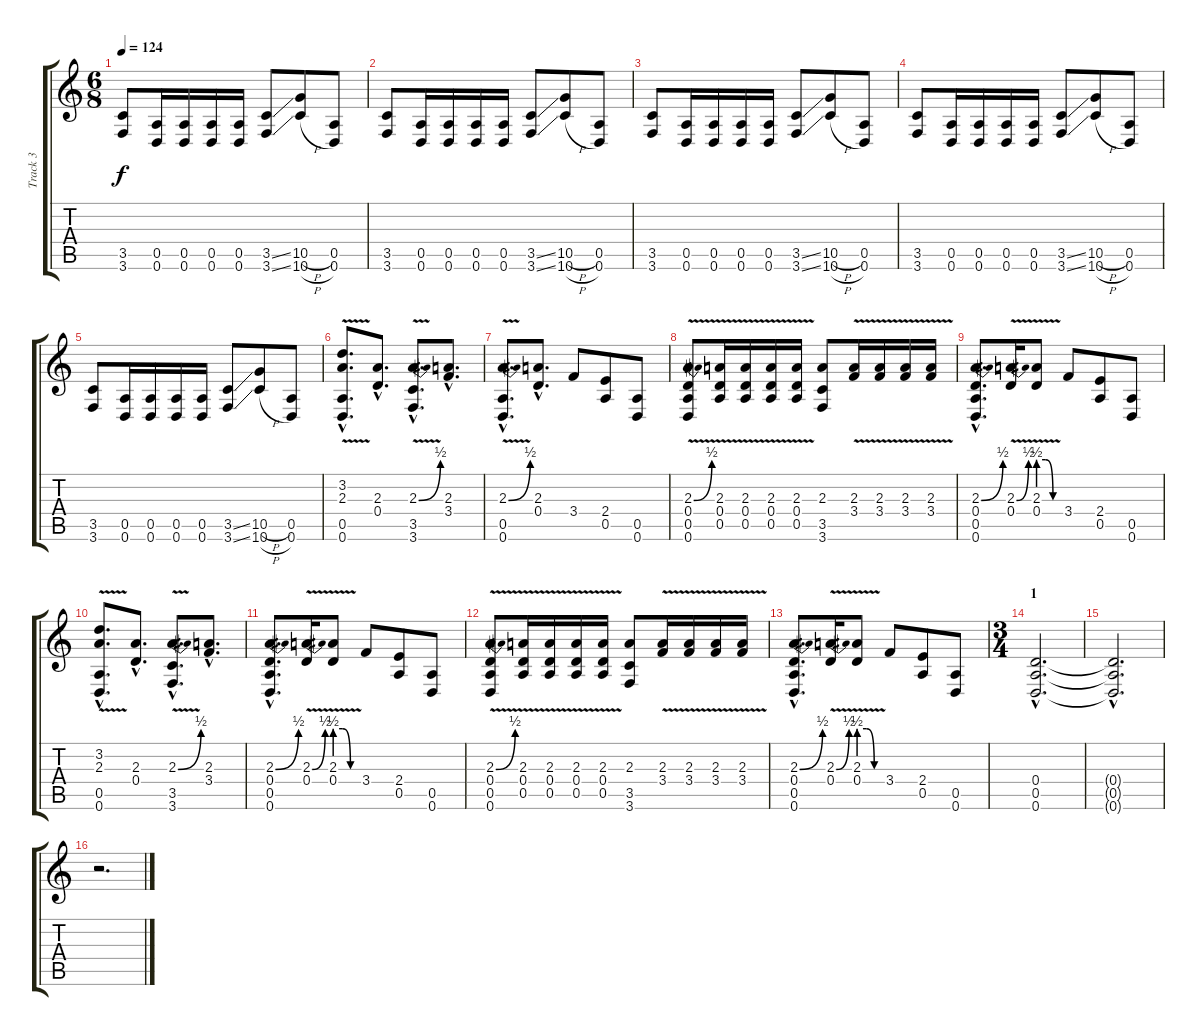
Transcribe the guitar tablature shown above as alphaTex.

\track ("Track 3" "Track 3") {instrument distortionguitar}
\staff {score tabs}
\tuning (E4 B3 G3 D3 A2 D2) {hide}
\ts (6 8)
\tempo 124
\clef g2
\ks c
(3.5 3.6).8{dy f} (0.5 0.6).16 (0.5 0.6).16 (0.5 0.6).16 (0.5 0.6).16 (3.5{ss} 3.6{ss}).8 (10.5{h} 10.6{h}).8 (0.5 0.6).8 |
(3.5 3.6).8 (0.5 0.6).16 (0.5 0.6).16 (0.5 0.6).16 (0.5 0.6).16 (3.5{ss} 3.6{ss}).8 (10.5{h} 10.6{h}).8 (0.5 0.6).8 |
(3.5 3.6).8 (0.5 0.6).16 (0.5 0.6).16 (0.5 0.6).16 (0.5 0.6).16 (3.5{ss} 3.6{ss}).8 (10.5{h} 10.6{h}).8 (0.5 0.6).8 |
(3.5 3.6).8 (0.5 0.6).16 (0.5 0.6).16 (0.5 0.6).16 (0.5 0.6).16 (3.5{ss} 3.6{ss}).8 (10.5{h} 10.6{h}).8 (0.5 0.6).8 |
(3.5 3.6).8 (0.5 0.6).16 (0.5 0.6).16 (0.5 0.6).16 (0.5 0.6).16 (3.5{ss} 3.6{ss}).8 (10.5{h} 10.6{h}).8 (0.5 0.6).8 |
(3.2{hac} 2.3{v hac} 0.5{hac} 0.6{hac}).8{d} (2.3{hac} 0.4{hac}).8{d} (2.3{be (bend 0 0 60 2) v hac} 3.5{hac} 3.6{hac}).8{d} (2.3{hac} 3.4{hac}).8{d} |
(2.3{be (bend 0 0 60 2) v hac} 0.5{hac} 0.6{hac}).8{d} (2.3{hac} 0.4{hac}).8{d} 3.4.8 (2.4 0.5).8 (0.5 0.6).8 |
(2.3{be (bend 0 0 60 2) v} 0.4 0.5 0.6).8 (2.3{v} 0.4 0.5).16 (2.3{v} 0.4 0.5).16 (2.3{v} 0.4 0.5).16 (2.3{v} 0.4 0.5).16 (2.3 3.5 3.6).8 (2.3{v} 3.4).16 (2.3{v} 3.4).16 (2.3{v} 3.4).16 (2.3{v} 3.4).16 |
(2.3{be (bend 0 0 60 2) hac} 0.4{hac} 0.5{hac} 0.6{hac}).8{d} (2.3{be (bend 0 0 60 2) v} 0.4).16 (2.3{be (custom 0 2 20 2 40 0 60 0) v} 0.4).8 3.4.8 (2.4 0.5).8 (0.5 0.6).8 |
(3.2{hac} 2.3{v hac} 0.5{hac} 0.6{hac}).8{d} (2.3{hac} 0.4{hac}).8{d} (2.3{be (bend 0 0 60 2) v hac} 3.5{hac} 3.6{hac}).8{d} (2.3{hac} 3.4{hac}).8{d} |
(2.3{be (bend 0 0 60 2) hac} 0.4{hac} 0.5{hac} 0.6{hac}).8{d} (2.3{be (bend 0 0 60 2) v} 0.4).16 (2.3{be (custom 0 2 20 2 40 0 60 0) v} 0.4).8 3.4.8 (2.4 0.5).8 (0.5 0.6).8 |
(2.3{be (bend 0 0 60 2) v} 0.4 0.5 0.6).8 (2.3{v} 0.4 0.5).16 (2.3{v} 0.4 0.5).16 (2.3{v} 0.4 0.5).16 (2.3{v} 0.4 0.5).16 (2.3 3.5 3.6).8 (2.3{v} 3.4).16 (2.3{v} 3.4).16 (2.3{v} 3.4).16 (2.3{v} 3.4).16 |
(2.3{be (bend 0 0 60 2) hac} 0.4{hac} 0.5{hac} 0.6{hac}).8{d} (2.3{be (bend 0 0 60 2) v} 0.4).16 (2.3{be (custom 0 2 20 2 40 0 60 0) v} 0.4).8 3.4.8 (2.4 0.5).8 (0.5 0.6).8 |
\ts (3 4)
\section ("" "1")
(0.4{hac} 0.5{hac} 0.6{hac}).2{d volume 0} |
(0.4{hac t} 0.5{hac t} 0.6{hac t}).2{d} |
r.2{d volume 14}
